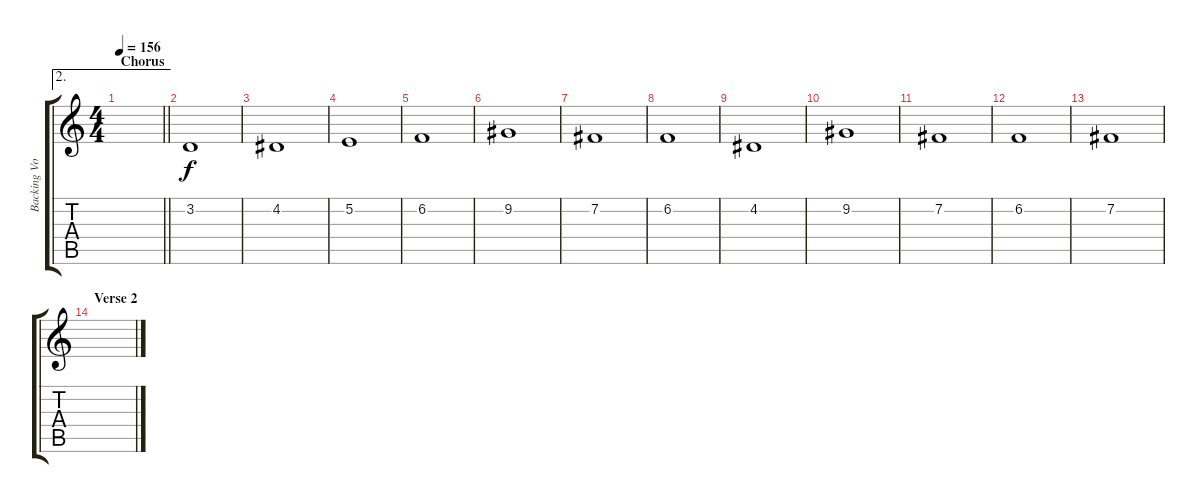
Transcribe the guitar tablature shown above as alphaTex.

\track ("Backing Voice 1" "Backing Vo") {instrument synthvoice}
\staff {score tabs}
\tuning (E4 B3 G3 D3 A2 E2) {hide}
\ae 2
\ts (4 4)
\section ("" "Chorus")
\tempo 156
\clef g2
\barLineRight lightlight
\ks c
|
3.2.1 |
4.2.1 |
5.2.1 |
6.2.1 |
9.2.1 |
7.2.1 |
6.2.1 |
4.2.1 |
9.2.1 |
7.2.1 |
6.2.1 |
7.2.1 |
\section ("" "Verse 2")
